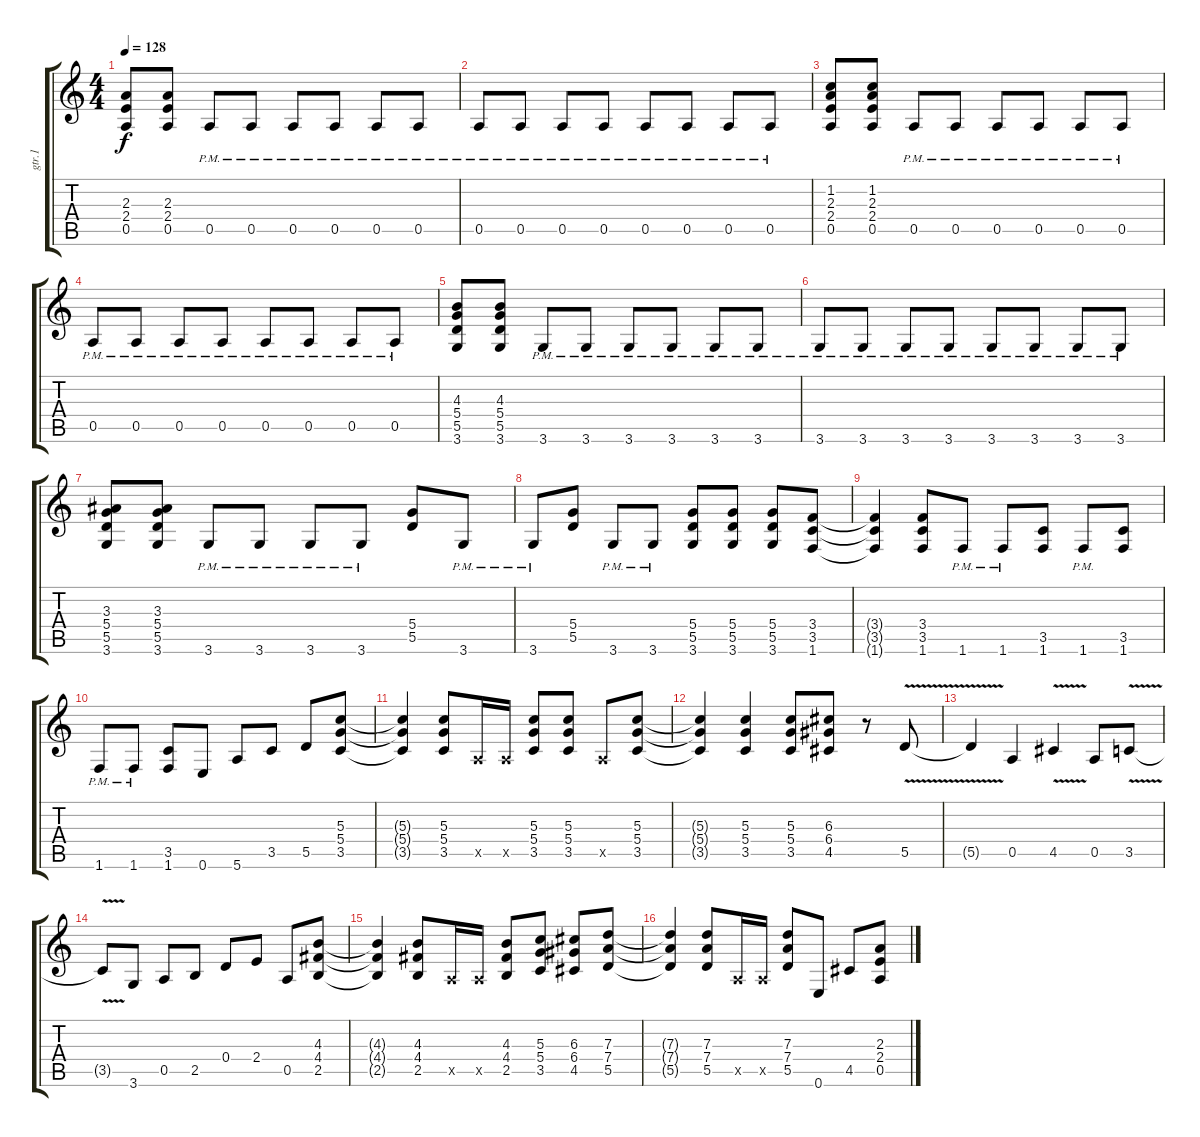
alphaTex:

\track ("gtr.1" "gtr.1") {instrument distortionguitar}
\staff {score tabs}
\tuning (E4 B3 G3 D3 A2 E2) {hide}
\ts (4 4)
\tempo 128
\clef g2
\ks c
(2.3 2.4 0.5).8{dy f} (2.3 2.4 0.5).8 0.5{pm}.8 0.5{pm}.8 0.5{pm}.8 0.5{pm}.8 0.5{pm}.8 0.5{pm}.8 |
0.5{pm}.8 0.5{pm}.8 0.5{pm}.8 0.5{pm}.8 0.5{pm}.8 0.5{pm}.8 0.5{pm}.8 0.5{pm}.8 |
(1.2 2.3 2.4 0.5).8 (1.2 2.3 2.4 0.5).8 0.5{pm}.8 0.5{pm}.8 0.5{pm}.8 0.5{pm}.8 0.5{pm}.8 0.5{pm}.8 |
0.5{pm}.8 0.5{pm}.8 0.5{pm}.8 0.5{pm}.8 0.5{pm}.8 0.5{pm}.8 0.5{pm}.8 0.5{pm}.8 |
(4.3 5.4 5.5 3.6).8 (4.3 5.4 5.5 3.6).8 3.6{pm}.8 3.6{pm}.8 3.6{pm}.8 3.6{pm}.8 3.6{pm}.8 3.6{pm}.8 |
3.6{pm}.8 3.6{pm}.8 3.6{pm}.8 3.6{pm}.8 3.6{pm}.8 3.6{pm}.8 3.6{pm}.8 3.6{pm}.8 |
(3.3 5.4 5.5 3.6).8 (3.3 5.4 5.5 3.6).8 3.6{pm}.8 3.6{pm}.8 3.6{pm}.8 3.6{pm}.8 (5.4 5.5).8 3.6{pm}.8 |
3.6{pm}.8 (5.4 5.5).8 3.6{pm}.8 3.6{pm}.8 (5.4 5.5 3.6).8 (5.4 5.5 3.6).8 (5.4 5.5 3.6).8 (3.4 3.5 1.6).8 |
(3.4{t} 3.5{t} 1.6{t}).4 (3.4 3.5 1.6).8 1.6{pm}.8 1.6{pm}.8 (3.5 1.6).8 1.6{pm}.8 (3.5 1.6).8 |
1.6{pm}.8 1.6{pm}.8 (3.5 1.6).8 0.6.8 5.6.8 3.5.8 5.5.8 (5.3 5.4 3.5).8 |
(5.3{t} 5.4{t} 3.5{t}).4 (5.3 5.4 3.5).8 0.5{x}.16 0.5{x}.16 (5.3 5.4 3.5).8 (5.3 5.4 3.5).8 0.5{x}.8 (5.3 5.4 3.5).8 |
(5.3{t} 5.4{t} 3.5{t}).4 (5.3 5.4 3.5).4 (5.3 5.4 3.5).8 (6.3 6.4 4.5).8 r.8 5.5{v}.8 |
5.5{t}.4 0.5.4 4.5{v}.4 0.5.8 3.5{v}.8 |
3.5{t}.8 3.6.8 0.5.8 2.5.8 0.4.8 2.4.8 0.5.8 (4.3 4.4 2.5).8 |
(4.3{t} 4.4{t} 2.5{t}).4 (4.3 4.4 2.5).8 0.5{x}.16 0.5{x}.16 (4.3 4.4 2.5).8 (5.3 5.4 3.5).8 (6.3 6.4 4.5).8 (7.3 7.4 5.5).8 |
(7.3{t} 7.4{t} 5.5{t}).4 (7.3 7.4 5.5).8 0.5{x}.16 0.5{x}.16 (7.3 7.4 5.5).8 0.6.8 4.5.8 (2.3 2.4 0.5).8
